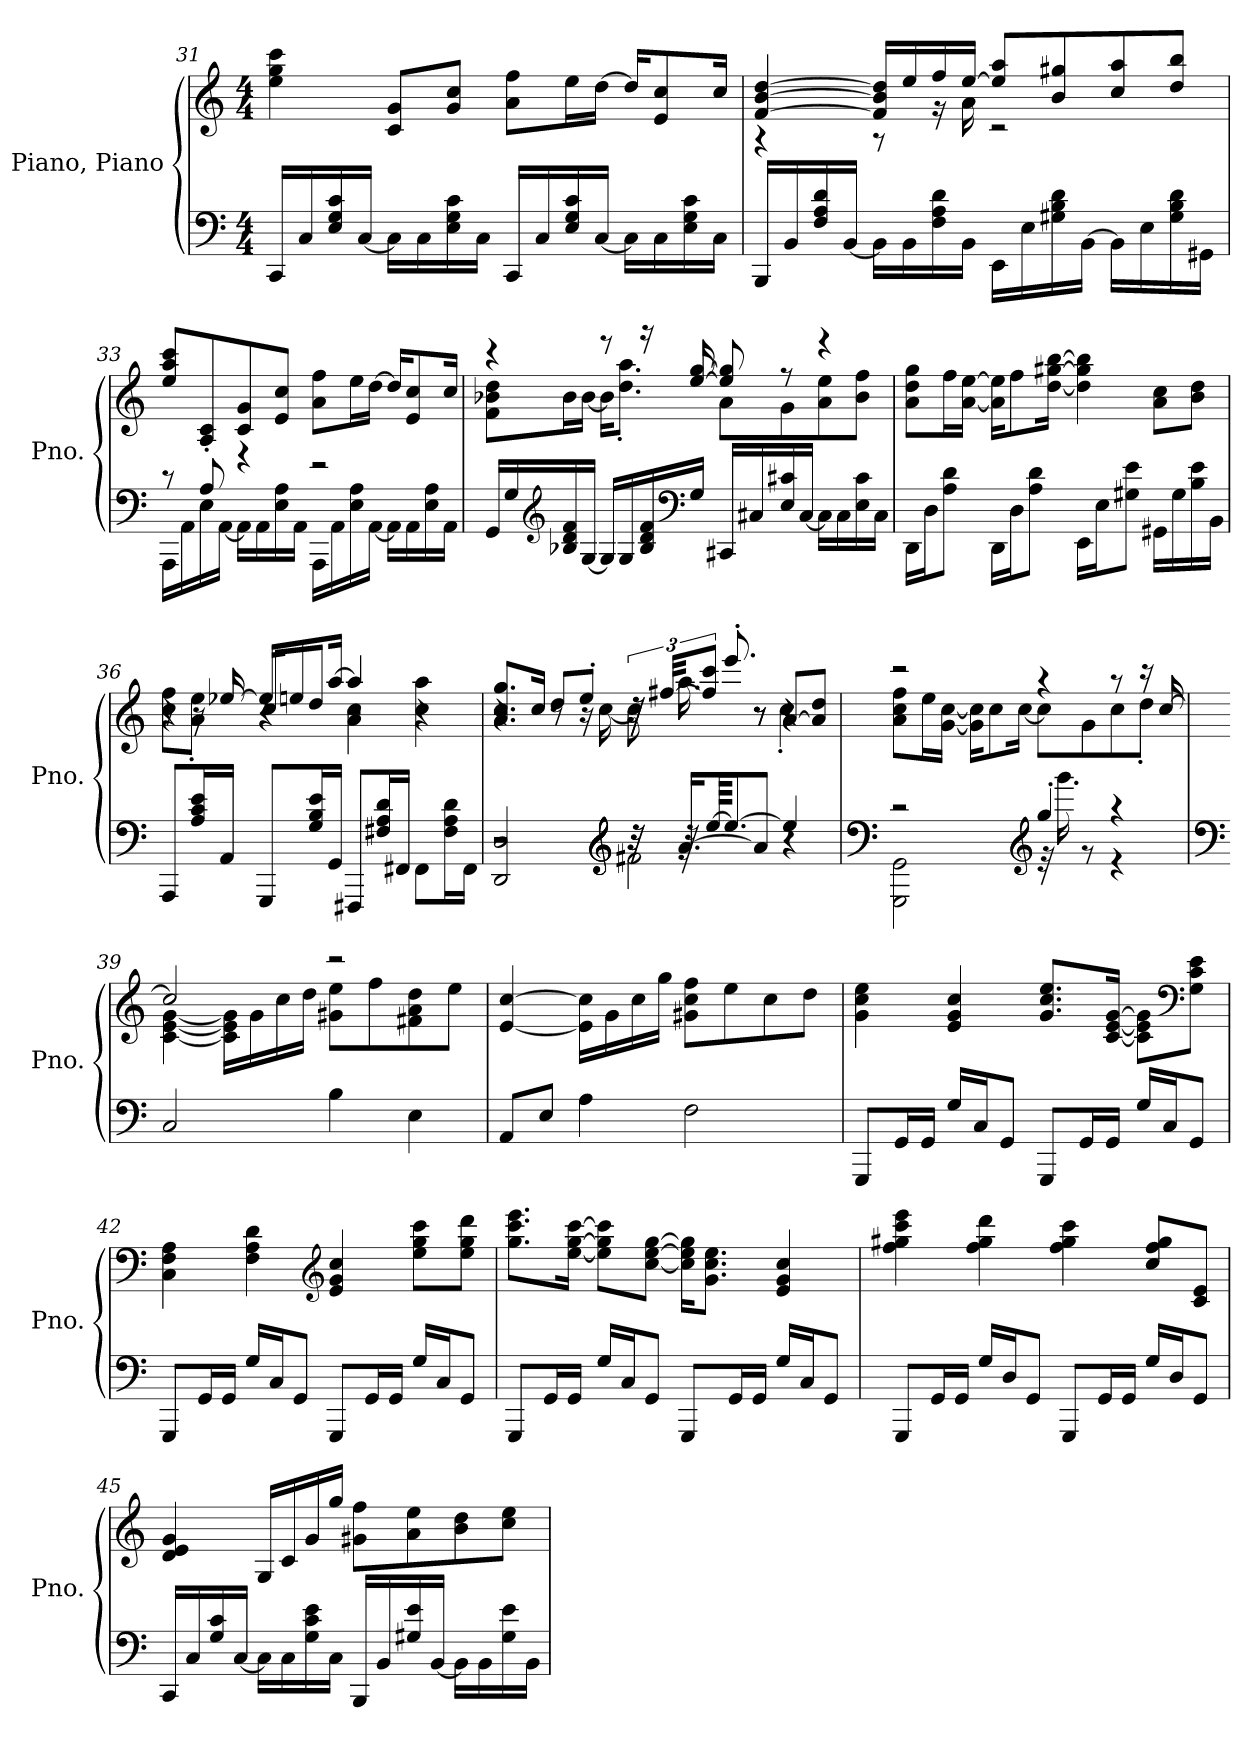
**kern	**kern
*part1	*part1
*staff2	*staff1
*I"Piano, Piano	*
*I'Pno.	*
*clefF4	*clefG2
*k[]	*k[]
*M4/4	*M4/4
=31	=31
16CC/LL	4ee\ 4gg\ 4ccc\
16C/	.
16E/ 16G/ 16c/	.
[16C/JJ	.
16C\LL]	8c/ 8g/L
16C\	.
16E\ 16G\ 16c\	8g/ 8cc/J
16C\JJ	.
16CC/LL	8a\ 8ff\L
16C/	.
16E/ 16G/ 16c/	16ee\L
[16C/JJ	[16dd\JJ
16C\LL]	16dd/KL]
16C\	8e/ 8cc/
16E\ 16G\ 16c\	.
16C\JJ	16cc/Jk
!!LO:LB:g=z
=32	=32
*	*^
16BBB/LL	[4f/ [4b/ [4dd/	4r
16BB/	.	.
16F/ 16A/ 16d/	.	.
[16BB/JJ	.	.
16BB\LL]	16f/] 16b/] 16dd/]LL	8r
16BB\	16ee/	.
16F\ 16A\ 16d\	16ff/	16r
16BB\JJ	[16ee/JJ	16a\
16EE\LL	8ee/] 8aa/L	2r
16E\	.	.
16G#X\ 16B\ 16d\	8b/ 8gg#X/	.
[16BB\JJ	.	.
16BB\LL]	8cc/ 8aa/	.
16E\	.	.
16G#\ 16B\ 16d\	8dd/ 8bb/J	.
16GG#X\JJ	.	.
*	*v	*v
=33	=33
*^	*
8r	16AAA\LL	8ee/ 8aa/ 8ccc/L
.	16AA\	.
8A/	16E\	8A/' 8c/'
.	[16AA\JJ	.
4r	16AA\LL]	8c/ 8g/
.	16AA\	.
.	16E\ 16A\	8e/ 8cc/J
.	16AA\JJ	.
2r	16AAA\LL	8a\ 8ff\L
.	16AA\	.
.	16E\ 16A\	16ee\L
.	[16AA\JJ	[16dd\JJ
.	16AA\LL]	16dd/KL]
.	16AA\	8e/ 8cc/
.	16E\ 16A\	.
.	16AA\JJ	16cc/Jk
*v	*v	*
!!LO:LB:g=z
=34	=34
*	*^
16GG/LL	4r	8f\ 8b-X\ 8dd\L
16G/	.	.
*clefG2	*	*
16B-X/ 16d/ 16f/	.	16b-\L
[16G/JJ	.	[16b-\JJ
16G/LL]	8r	16b-\KL]
16G/	.	8.dd\' 8.aa\'J
16B-/ 16d/ 16f/	16r	.
*clefF4	*	*
16G/JJ	[16ee/ [16gg/	.
16CC#X/LL	8ee/] 8gg/]	8a\L
16C#X/	.	.
16E/ 16c#X/	8r	8g\
[16C#/JJ	.	.
16C#\LL]	4r	8a\ 8ee\
16C#\	.	.
16E\ 16c#\	.	8b-\ 8ff\J
16C#\JJ	.	.
*	*v	*v
=35	=35
16DD\LL	8a\ 8dd\ 8gg\L
16D\J	.
8A\ 8d\J	16ff\L
.	[16a\ [16ee\JJ
16DD\LL	16a\] 16ee\]KL
16D\J	8ff\
8A\ 8d\J	.
.	[16dd\ [16gg#X\ [16bb\Jk
16EE\LL	4dd\] 4gg#\] 4bb\]
16E\J	.
8G#X\ 8e\J	.
16GG#X\LL	8a\ 8cc\L
16G#\	.
16B\ 16e\	8b\ 8dd\J
16BB\JJ	.
!!LO:PB:g=z
=36	=36
*	*^
*	*	*^
8AAA/L	8r	8cc\ 8ff\L	4r
16A/ 16c/ 16e/L	16r	8a\' 8ee\'J	.
16AA/JJ	[16ee-X/	.	.
8GGG/L	16ee-/KL]	4r	8cc/L
.	8een/	.	.
16G/ 16B/ 16e/L	.	.	8dd/J
16GG/JJ	[16aa/Jk	.	.
8FFF#X/L	4aa/]	4a\ 4cc\	2r
16F#X/ 16A/ 16d/L	.	.	.
16FF#X/JJ	.	.	.
8FF#\L	4r	4cc\ 4aa\	.
16F#\ 16A\ 16d\L	.	.	.
16FF#\JJ	.	.	.
=37	=37	=37	=37
*^	*	*	*^
*	*^	*	*	*	*
2r	2r	2DD/ 2D/	2r	2r	8.a/ 8.cc/ 8.gg/L	4r
.	.	.	.	.	16cc/Jk	.
.	.	.	.	.	8dd/L	8r
.	.	.	.	.	8ee'/J	16r
.	.	.	.	.	.	[16cc\
*clefG2	*	*	*	*	*	*
32r	2f#X\	32r	16r	32r	48r	8cc\]
.	.	.	.	.	[48ff#X/KKL	.
[16.a/KL	.	64r	.	16.aa\	.	.
.	.	.	.	.	12ff#/] 12ccc/J	.
.	.	[64ee/KKKL	.	.	.	.
.	.	8.ee/J_	8.eee'/	.	.	.
8a/J]	.	.	.	8r	8r	8r
4r	.	4ee/]	4r	4r	[8a/L	4cc'\
.	.	.	.	.	8a/] 8dd/J	.
*v	*v	*v	*	*	*	*
*	*v	*v	*v	*v
!!LO:LB:g=z
=38	=38
*clefF4	*
*^	*^
2r	2GGG\ 2GG\	2r	8a\ 8cc\ 8ff\L
.	.	.	16ee\L
.	.	.	[16g\ [16cc\JJ
.	.	.	16g\] 16cc\]KL
.	.	.	8cc\
.	.	.	[16cc\Jk
*clefG2	*	*	*
4gg'/	32r	4r	8cc\L]
.	16.ggg\	.	.
.	8r	.	8g\
4r	4r	8r	8cc\
.	.	16r	8dd'\J
.	.	[16cc/	.
*v	*v	*	*
=39	=39	=39
*clefF4	*	*
2C/	2cc/]	[4c\ [4e\ [4g\
.	.	16c\] 16e\] 16g\]LL
.	.	16g\
.	.	16cc\
.	.	16dd\JJ
4B\	2r	8g#X\ 8ee\L
.	.	8ff\
4E\	.	8f#X\ 8a\ 8dd\
.	.	8ee\J
*	*v	*v
=40	=40
8AA/L	[4e/ [4cc/
8E/J	.
4A\	16e\] 16cc\]LL
.	16g\
.	16cc\
.	16gg\JJ
2F\	8g#X\ 8cc\ 8ff\L
.	8ee\
.	8cc\
.	8dd\J
!!LO:LB:g=z
=41	=41
8GGG/L	4g\ 4cc\ 4ee\
16GG/L	.
16GG/JJ	.
16G/LL	4e/ 4g/ 4cc/
16C/J	.
8GG/J	.
8GGG/L	8.g/ 8.cc/ 8.ee/L
16GG/L	.
16GG/JJ	[16c/ [16e/ [16g/Jk
16G/LL	8c\] 8e\] 8g\]L
16C/J	.
*	*clefF4
8GG/J	8G\ 8c\ 8e\J
=42	=42
8GGG/L	4C\ 4F\ 4A\
16GG/L	.
16GG/JJ	.
16G/LL	4F\ 4A\ 4d\
16C/J	.
8GG/J	.
*	*clefG2
8GGG/L	4e/ 4g/ 4cc/
16GG/L	.
16GG/JJ	.
16G/LL	8ee\ 8gg\ 8ccc\L
16C/J	.
8GG/J	8ee\ 8gg\ 8ddd\J
=43	=43
8GGG/L	8.gg\ 8.ccc\ 8.eee\L
16GG/L	.
16GG/JJ	[16ee\ [16gg\ [16ccc\Jk
16G/LL	8ee\] 8gg\] 8ccc\]L
16C/J	.
8GG/J	[8cc\ [8ee\ [8gg\J
8GGG/L	16cc\] 16ee\] 16gg\]KL
.	8.g\ 8.cc\ 8.ee\J
16GG/L	.
16GG/JJ	.
16G/LL	4e/ 4g/ 4cc/
16C/J	.
8GG/J	.
!!LO:LB:g=z
=44	=44
8GGG/L	4ff\ 4gg#X\ 4ccc\ 4eee\
16GG/L	.
16GG/JJ	.
16G/LL	4ff\ 4gg#\ 4ddd\
16D/J	.
8GG/J	.
8GGG/L	4ff\ 4gg#\ 4ccc\
16GG/L	.
16GG/JJ	.
16G/LL	8cc/ 8ff/ 8gg#/L
16D/J	.
8GG/J	8c/ 8e/J
=45	=45
16CC/LL	4d/ 4e/ 4g/
16C/	.
16G/ 16c/	.
[16C/JJ	.
16C\LL]	16G/LL
16C\	16c/
16G\ 16c\ 16e\	16g/
16C\JJ	16gg/JJ
16BBB/LL	8g#X\ 8ff\L
16BB/	.
16G#X/ 16e/	8a\ 8ee\
[16BB/JJ	.
16BB\LL]	8b\ 8dd\
16BB\	.
16G#\ 16e\	8cc\ 8ee\J
16BB\JJ	.
=	=
*-	*-
